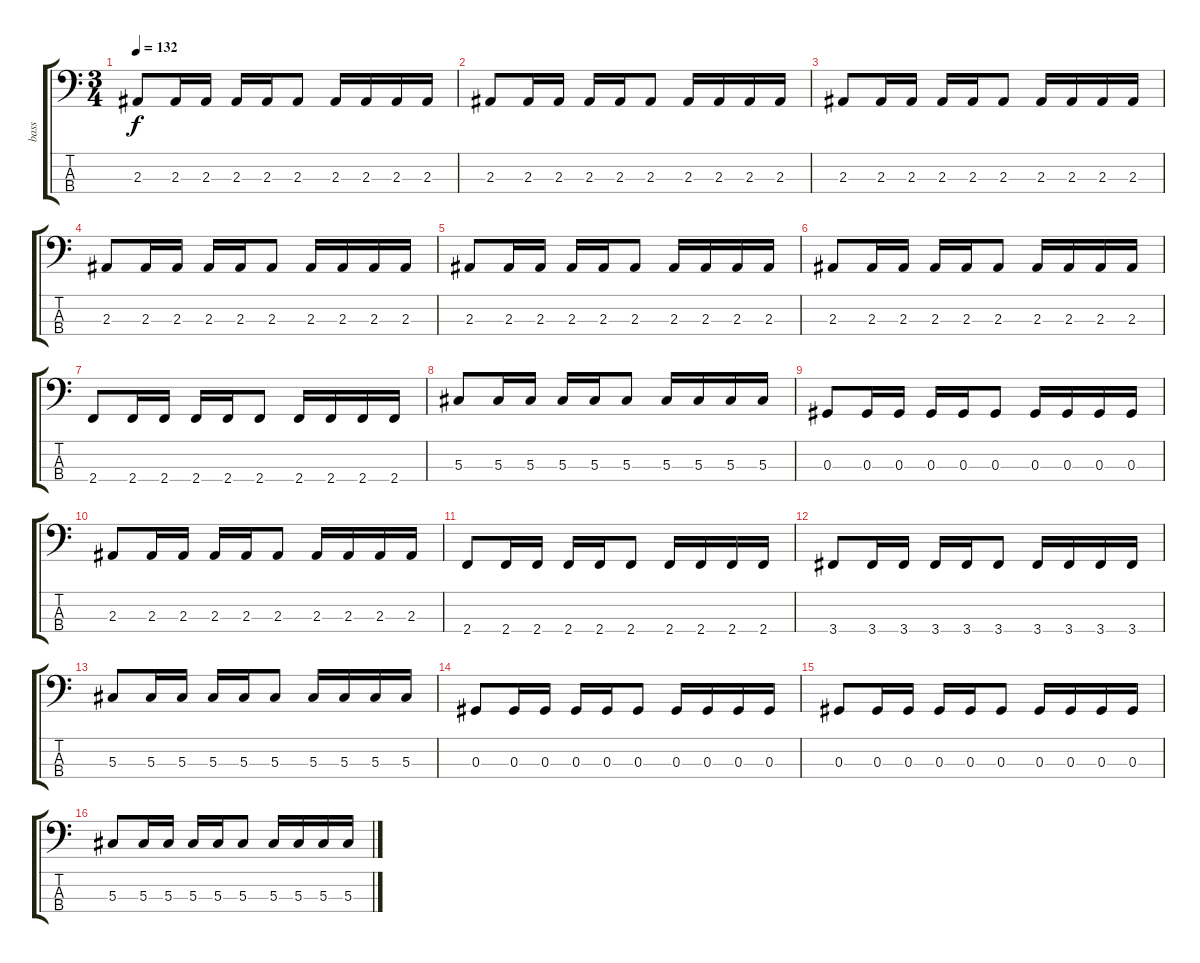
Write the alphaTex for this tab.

\track ("bass" "bass") {instrument electricbasspick}
\staff {score tabs}
\tuning (Gb2 Db2 Ab1 Eb1) {hide}
\ts (3 4)
\tempo 132
\clef f4
\ks c
2.3.8{dy f} 2.3.16 2.3.16 2.3.16 2.3.16 2.3.8 2.3.16 2.3.16 2.3.16 2.3.16 |
2.3.8 2.3.16 2.3.16 2.3.16 2.3.16 2.3.8 2.3.16 2.3.16 2.3.16 2.3.16 |
2.3.8 2.3.16 2.3.16 2.3.16 2.3.16 2.3.8 2.3.16 2.3.16 2.3.16 2.3.16 |
2.3.8 2.3.16 2.3.16 2.3.16 2.3.16 2.3.8 2.3.16 2.3.16 2.3.16 2.3.16 |
2.3.8 2.3.16 2.3.16 2.3.16 2.3.16 2.3.8 2.3.16 2.3.16 2.3.16 2.3.16 |
2.3.8 2.3.16 2.3.16 2.3.16 2.3.16 2.3.8 2.3.16 2.3.16 2.3.16 2.3.16 |
2.4.8 2.4.16 2.4.16 2.4.16 2.4.16 2.4.8 2.4.16 2.4.16 2.4.16 2.4.16 |
5.3.8 5.3.16 5.3.16 5.3.16 5.3.16 5.3.8 5.3.16 5.3.16 5.3.16 5.3.16 |
0.3.8 0.3.16 0.3.16 0.3.16 0.3.16 0.3.8 0.3.16 0.3.16 0.3.16 0.3.16 |
2.3.8 2.3.16 2.3.16 2.3.16 2.3.16 2.3.8 2.3.16 2.3.16 2.3.16 2.3.16 |
2.4.8 2.4.16 2.4.16 2.4.16 2.4.16 2.4.8 2.4.16 2.4.16 2.4.16 2.4.16 |
3.4.8 3.4.16 3.4.16 3.4.16 3.4.16 3.4.8 3.4.16 3.4.16 3.4.16 3.4.16 |
5.3.8 5.3.16 5.3.16 5.3.16 5.3.16 5.3.8 5.3.16 5.3.16 5.3.16 5.3.16 |
0.3.8 0.3.16 0.3.16 0.3.16 0.3.16 0.3.8 0.3.16 0.3.16 0.3.16 0.3.16 |
0.3.8 0.3.16 0.3.16 0.3.16 0.3.16 0.3.8 0.3.16 0.3.16 0.3.16 0.3.16 |
5.3.8 5.3.16 5.3.16 5.3.16 5.3.16 5.3.8 5.3.16 5.3.16 5.3.16 5.3.16
